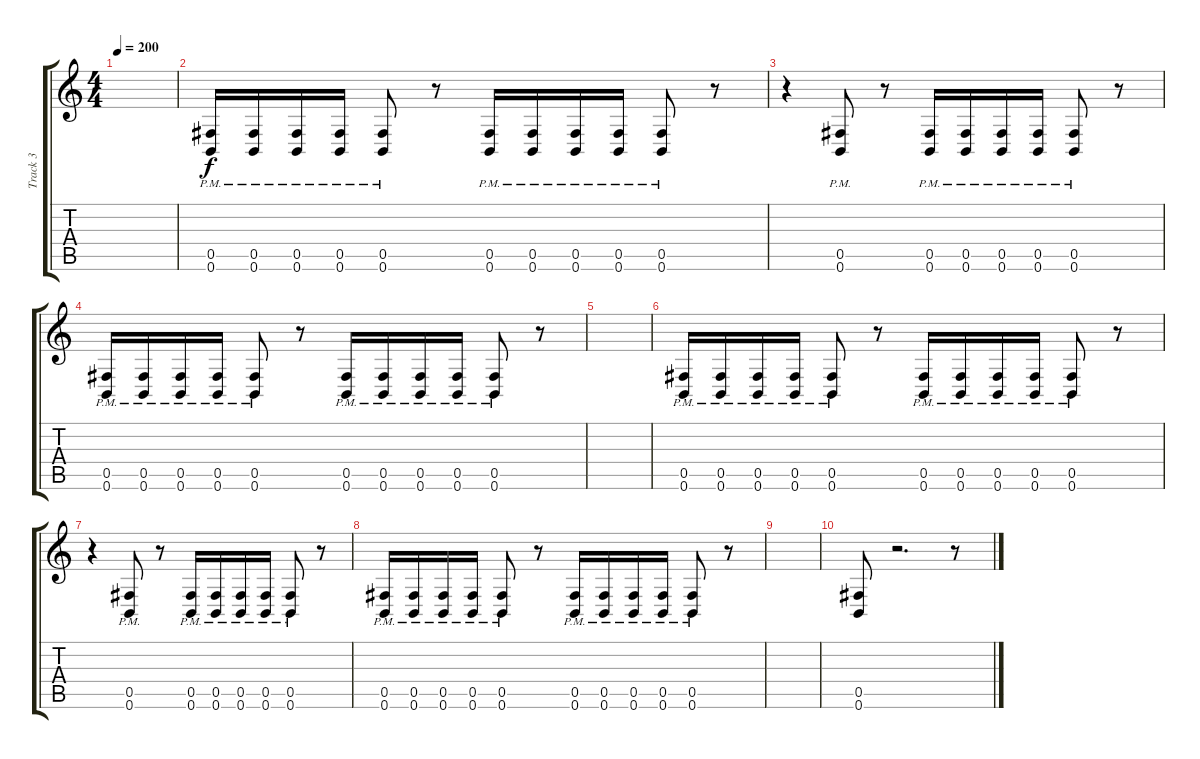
\track ("Track 3" "Track 3") {instrument overdrivenguitar}
\staff {score tabs}
\tuning (Db4 Ab3 E3 B2 Gb2 B1) {hide}
\ts (4 4)
\tempo 200
\clef g2
\ks c
|
(0.5{pm} 0.6{pm}).16 (0.5{pm} 0.6{pm}).16 (0.5{pm} 0.6{pm}).16 (0.5{pm} 0.6{pm}).16 (0.5{pm} 0.6{pm}).8 r.8 (0.5{pm} 0.6{pm}).16 (0.5{pm} 0.6{pm}).16 (0.5{pm} 0.6{pm}).16 (0.5{pm} 0.6{pm}).16 (0.5{pm} 0.6{pm}).8 r.8 |
r.4 (0.5{pm} 0.6{pm}).8 r.8 (0.5{pm} 0.6{pm}).16 (0.5{pm} 0.6{pm}).16 (0.5{pm} 0.6{pm}).16 (0.5{pm} 0.6{pm}).16 (0.5{pm} 0.6{pm}).8 r.8 |
(0.5{pm} 0.6{pm}).16 (0.5{pm} 0.6{pm}).16 (0.5{pm} 0.6{pm}).16 (0.5{pm} 0.6{pm}).16 (0.5{pm} 0.6{pm}).8 r.8 (0.5{pm} 0.6{pm}).16 (0.5{pm} 0.6{pm}).16 (0.5{pm} 0.6{pm}).16 (0.5{pm} 0.6{pm}).16 (0.5{pm} 0.6{pm}).8 r.8 |
|
(0.5{pm} 0.6{pm}).16 (0.5{pm} 0.6{pm}).16 (0.5{pm} 0.6{pm}).16 (0.5{pm} 0.6{pm}).16 (0.5{pm} 0.6{pm}).8 r.8 (0.5{pm} 0.6{pm}).16 (0.5{pm} 0.6{pm}).16 (0.5{pm} 0.6{pm}).16 (0.5{pm} 0.6{pm}).16 (0.5{pm} 0.6{pm}).8 r.8 |
r.4 (0.5{pm} 0.6{pm}).8 r.8 (0.5{pm} 0.6{pm}).16 (0.5{pm} 0.6{pm}).16 (0.5{pm} 0.6{pm}).16 (0.5{pm} 0.6{pm}).16 (0.5{pm} 0.6{pm}).8 r.8 |
(0.5{pm} 0.6{pm}).16 (0.5{pm} 0.6{pm}).16 (0.5{pm} 0.6{pm}).16 (0.5{pm} 0.6{pm}).16 (0.5{pm} 0.6{pm}).8 r.8 (0.5{pm} 0.6{pm}).16 (0.5{pm} 0.6{pm}).16 (0.5{pm} 0.6{pm}).16 (0.5{pm} 0.6{pm}).16 (0.5{pm} 0.6{pm}).8 r.8 |
|
(0.5 0.6).8 r.2{d} r.8
